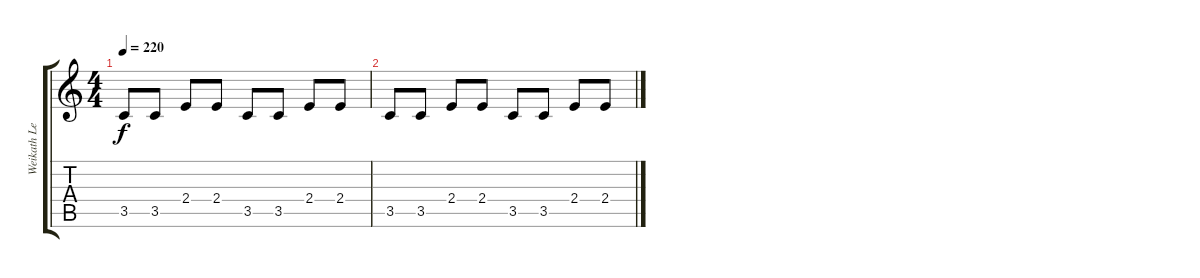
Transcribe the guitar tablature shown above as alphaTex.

\track ("Weikath Lead" "Weikath Le") {instrument distortionguitar}
\staff {score tabs}
\tuning (E4 B3 G3 D3 A2 E2) {hide}
\ts (4 4)
\tempo 220
\clef g2
\ks c
3.5.8{dy f} 3.5.8 2.4.8 2.4.8 3.5.8 3.5.8 2.4.8 2.4.8 |
3.5.8 3.5.8 2.4.8 2.4.8 3.5.8 3.5.8 2.4.8 2.4.8
